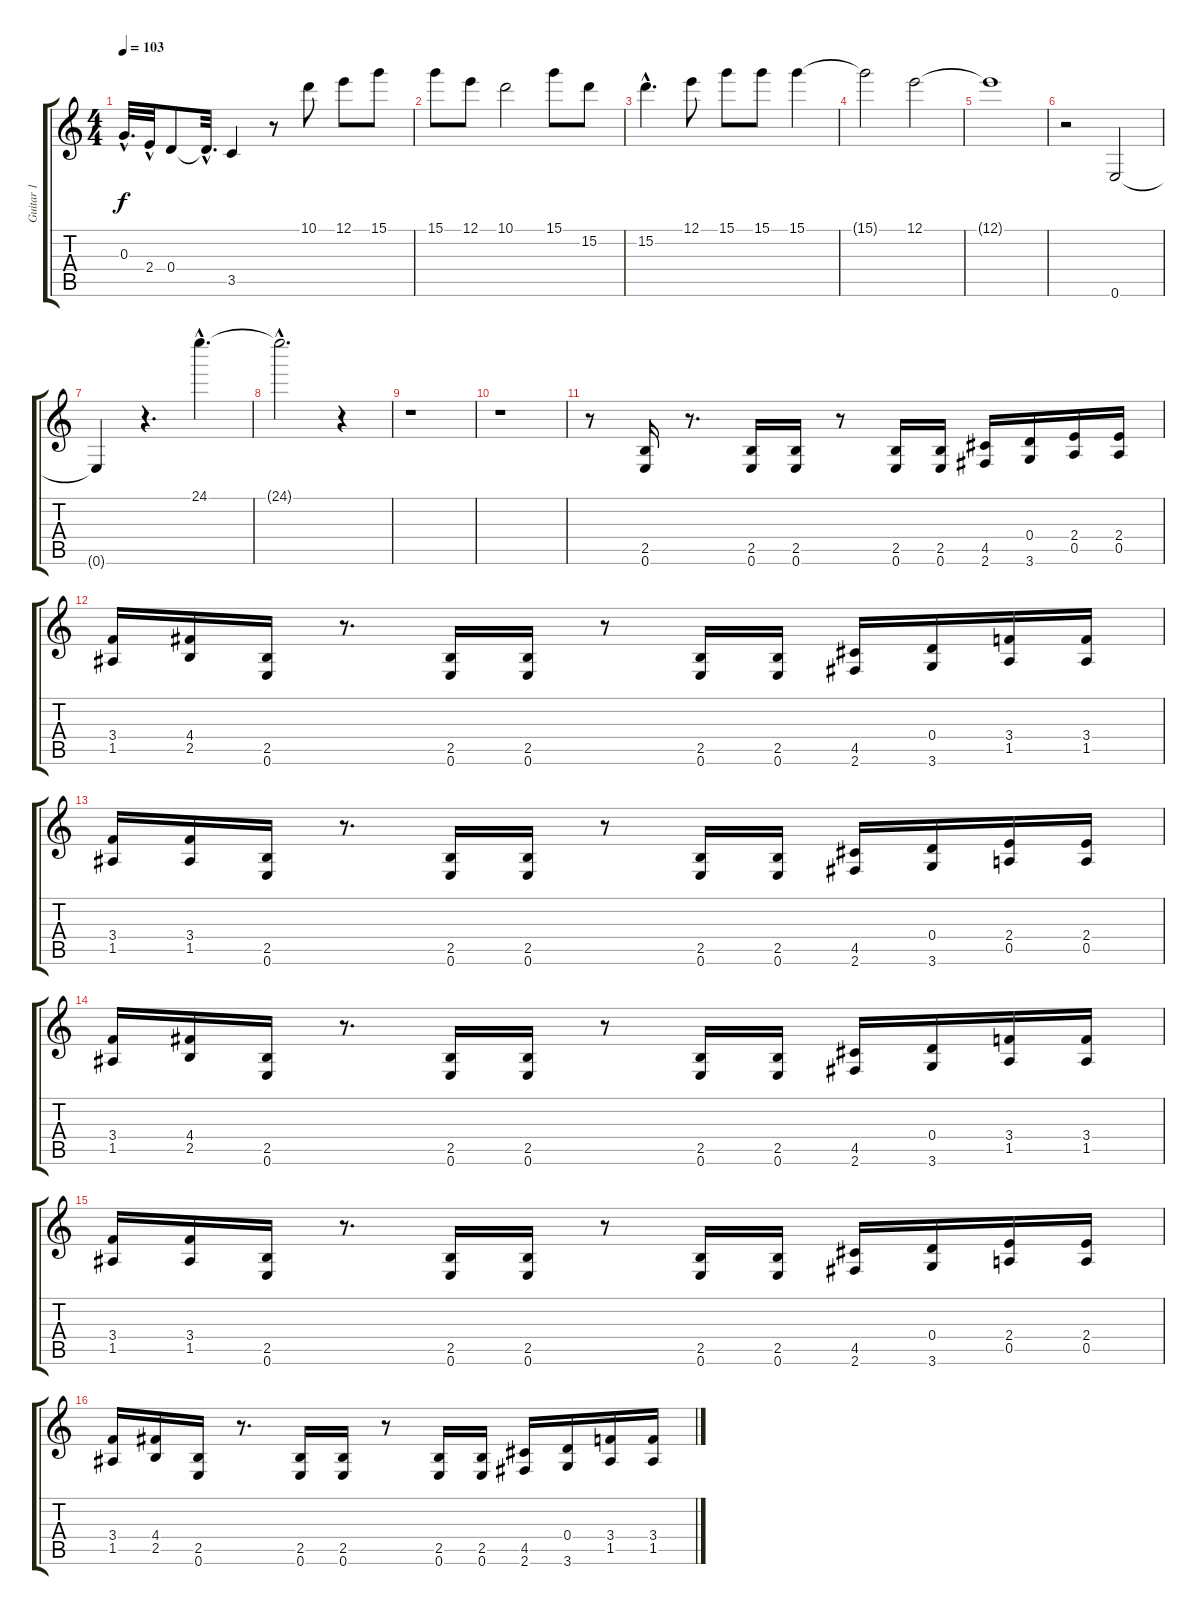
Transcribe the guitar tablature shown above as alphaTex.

\track ("Guitar 1" "Guitar 1") {instrument distortionguitar}
\staff {score tabs}
\tuning (E4 B3 G3 D3 A2 E2) {hide}
\ts (4 4)
\tempo 103
\clef g2
\ks c
0.3{hac}.32{d dy f} 2.4{hac}.32 0.4.8 0.4{hac t}.32{d} 3.5.4 r.8 10.1.8 12.1.8 15.1.8 |
15.1.8 12.1.8 10.1.2 15.1.8 15.2.8 |
15.2{hac}.4{d} 12.1.8 15.1.8 15.1.8 15.1.4 |
15.1{t}.2 12.1.2 |
12.1{t}.1 |
r.2 0.6.2 |
0.6{t}.4 r.4{d} 24.1{hac}.4{d} |
24.1{hac t}.2{d} r.4 |
r.1 |
r.1 |
r.8 (2.5 0.6).16 r.8{d} (2.5 0.6).16 (2.5 0.6).16 r.8 (2.5 0.6).16 (2.5 0.6).16 (4.5 2.6).16 (0.4 3.6).16 (2.4 0.5).16 (2.4 0.5).16 |
(3.4 1.5).16 (4.4 2.5).16 (2.5 0.6).16 r.8{d} (2.5 0.6).16 (2.5 0.6).16 r.8 (2.5 0.6).16 (2.5 0.6).16 (4.5 2.6).16 (0.4 3.6).16 (3.4 1.5).16 (3.4 1.5).16 |
(3.4 1.5).16 (3.4 1.5).16 (2.5 0.6).16 r.8{d} (2.5 0.6).16 (2.5 0.6).16 r.8 (2.5 0.6).16 (2.5 0.6).16 (4.5 2.6).16 (0.4 3.6).16 (2.4 0.5).16 (2.4 0.5).16 |
(3.4 1.5).16 (4.4 2.5).16 (2.5 0.6).16 r.8{d} (2.5 0.6).16 (2.5 0.6).16 r.8 (2.5 0.6).16 (2.5 0.6).16 (4.5 2.6).16 (0.4 3.6).16 (3.4 1.5).16 (3.4 1.5).16 |
(3.4 1.5).16 (3.4 1.5).16 (2.5 0.6).16 r.8{d} (2.5 0.6).16 (2.5 0.6).16 r.8 (2.5 0.6).16 (2.5 0.6).16 (4.5 2.6).16 (0.4 3.6).16 (2.4 0.5).16 (2.4 0.5).16 |
(3.4 1.5).16 (4.4 2.5).16 (2.5 0.6).16 r.8{d} (2.5 0.6).16 (2.5 0.6).16 r.8 (2.5 0.6).16 (2.5 0.6).16 (4.5 2.6).16 (0.4 3.6).16 (3.4 1.5).16 (3.4 1.5).16
